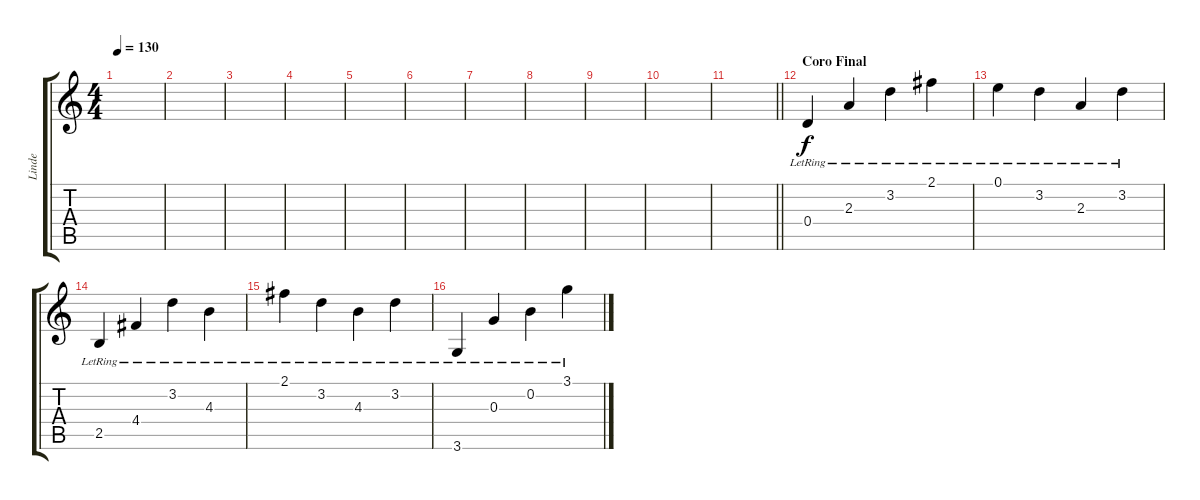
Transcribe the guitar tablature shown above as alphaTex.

\track ("Linde" "Linde") {instrument overdrivenguitar}
\staff {score tabs}
\tuning (E4 B3 G3 D3 A2 E2) {hide}
\ts (4 4)
\tempo 130
\clef g2
\ks c
|
|
|
|
|
|
|
|
|
|
\barLineRight lightlight
|
\section ("" "Coro Final")
0.4{lr}.4{volume 11 instrument electricguitarjazz} 2.3{lr}.4 3.2{lr}.4 2.1{lr}.4 |
0.1{lr}.4 3.2{lr}.4 2.3{lr}.4 3.2{lr}.4 |
2.5{lr}.4 4.4{lr}.4 3.2{lr}.4 4.3{lr}.4 |
2.1{lr}.4 3.2{lr}.4 4.3{lr}.4 3.2{lr}.4 |
3.6{lr}.4 0.3{lr}.4 0.2{lr}.4 3.1{lr}.4
